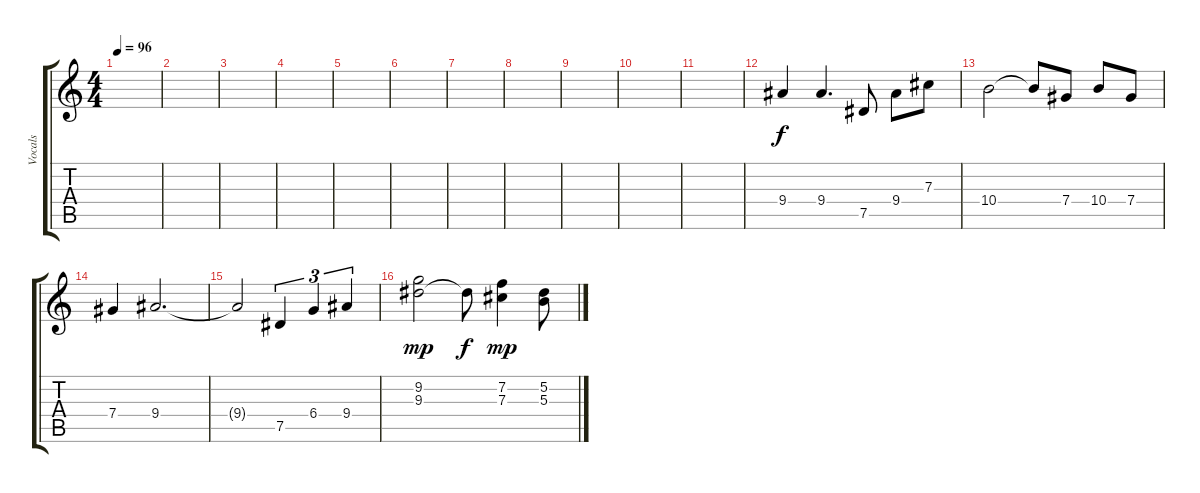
\track ("Vocals" "Vocals") {instrument acousticguitarsteel bank 255}
\staff {score tabs}
\tuning (Eb4 Bb3 Gb3 Db3 Ab2 Eb2) {hide}
\ts (4 4)
\tempo 96
\clef g2
\ks c
|
|
|
|
|
|
|
|
|
|
|
9.4.4 9.4.4{d} 7.5.8 9.4.8 7.3.8 |
10.4.2 10.4{t}.8 7.4.8 10.4.8 7.4.8 |
7.4.4 9.4.2{d} |
9.4{t}.2 7.5.4{tu (3 2)} 6.4.4{tu (3 2)} 9.4.4{tu (3 2)} |
(9.2 9.3).2{dy mp} 9.3{t}.8{dy f} (7.2 7.3).4{dy mp} (5.2 5.3).8
